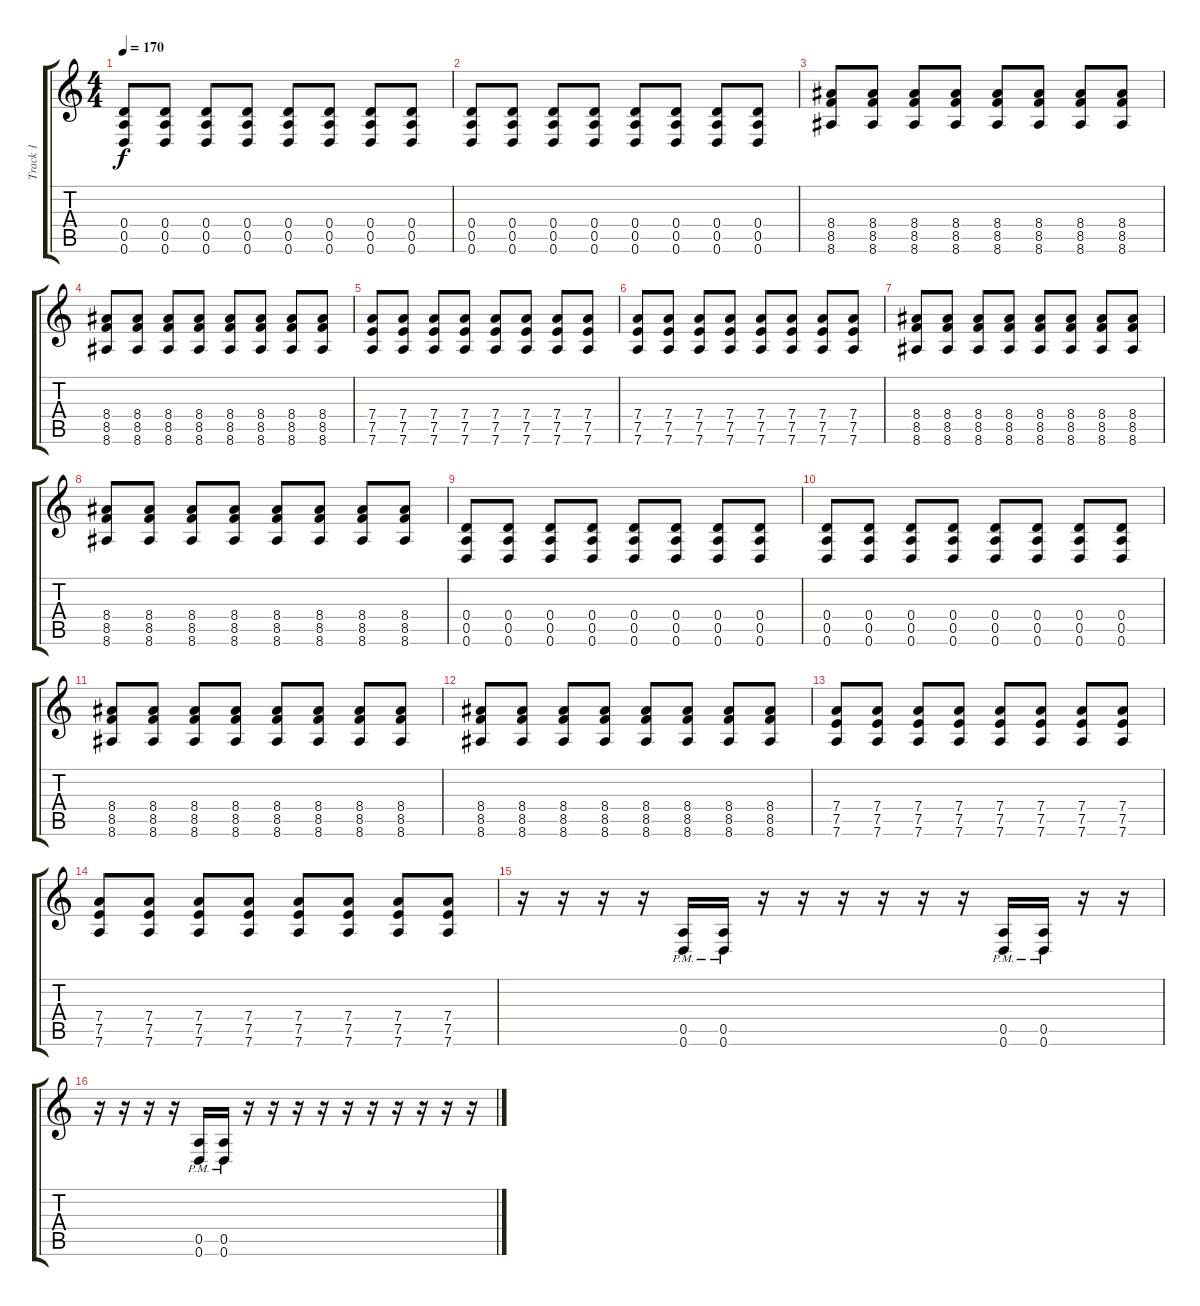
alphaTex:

\track ("Track 1" "Track 1") {instrument distortionguitar}
\staff {score tabs}
\tuning (E4 B3 G3 D3 A2 D2) {hide}
\ts (4 4)
\tempo 170
\clef g2
\ks c
(0.4 0.5 0.6).8{dy f} (0.4 0.5 0.6).8 (0.4 0.5 0.6).8 (0.4 0.5 0.6).8 (0.4 0.5 0.6).8 (0.4 0.5 0.6).8 (0.4 0.5 0.6).8 (0.4 0.5 0.6).8 |
(0.4 0.5 0.6).8 (0.4 0.5 0.6).8 (0.4 0.5 0.6).8 (0.4 0.5 0.6).8 (0.4 0.5 0.6).8 (0.4 0.5 0.6).8 (0.4 0.5 0.6).8 (0.4 0.5 0.6).8 |
(8.4 8.5 8.6).8 (8.4 8.5 8.6).8 (8.4 8.5 8.6).8 (8.4 8.5 8.6).8 (8.4 8.5 8.6).8 (8.4 8.5 8.6).8 (8.4 8.5 8.6).8 (8.4 8.5 8.6).8 |
(8.4 8.5 8.6).8 (8.4 8.5 8.6).8 (8.4 8.5 8.6).8 (8.4 8.5 8.6).8 (8.4 8.5 8.6).8 (8.4 8.5 8.6).8 (8.4 8.5 8.6).8 (8.4 8.5 8.6).8 |
(7.4 7.5 7.6).8 (7.4 7.5 7.6).8 (7.4 7.5 7.6).8 (7.4 7.5 7.6).8 (7.4 7.5 7.6).8 (7.4 7.5 7.6).8 (7.4 7.5 7.6).8 (7.4 7.5 7.6).8 |
(7.4 7.5 7.6).8 (7.4 7.5 7.6).8 (7.4 7.5 7.6).8 (7.4 7.5 7.6).8 (7.4 7.5 7.6).8 (7.4 7.5 7.6).8 (7.4 7.5 7.6).8 (7.4 7.5 7.6).8 |
(8.4 8.5 8.6).8 (8.4 8.5 8.6).8 (8.4 8.5 8.6).8 (8.4 8.5 8.6).8 (8.4 8.5 8.6).8 (8.4 8.5 8.6).8 (8.4 8.5 8.6).8 (8.4 8.5 8.6).8 |
(8.4 8.5 8.6).8 (8.4 8.5 8.6).8 (8.4 8.5 8.6).8 (8.4 8.5 8.6).8 (8.4 8.5 8.6).8 (8.4 8.5 8.6).8 (8.4 8.5 8.6).8 (8.4 8.5 8.6).8 |
(0.4 0.5 0.6).8 (0.4 0.5 0.6).8 (0.4 0.5 0.6).8 (0.4 0.5 0.6).8 (0.4 0.5 0.6).8 (0.4 0.5 0.6).8 (0.4 0.5 0.6).8 (0.4 0.5 0.6).8 |
(0.4 0.5 0.6).8 (0.4 0.5 0.6).8 (0.4 0.5 0.6).8 (0.4 0.5 0.6).8 (0.4 0.5 0.6).8 (0.4 0.5 0.6).8 (0.4 0.5 0.6).8 (0.4 0.5 0.6).8 |
(8.4 8.5 8.6).8 (8.4 8.5 8.6).8 (8.4 8.5 8.6).8 (8.4 8.5 8.6).8 (8.4 8.5 8.6).8 (8.4 8.5 8.6).8 (8.4 8.5 8.6).8 (8.4 8.5 8.6).8 |
(8.4 8.5 8.6).8 (8.4 8.5 8.6).8 (8.4 8.5 8.6).8 (8.4 8.5 8.6).8 (8.4 8.5 8.6).8 (8.4 8.5 8.6).8 (8.4 8.5 8.6).8 (8.4 8.5 8.6).8 |
(7.4 7.5 7.6).8 (7.4 7.5 7.6).8 (7.4 7.5 7.6).8 (7.4 7.5 7.6).8 (7.4 7.5 7.6).8 (7.4 7.5 7.6).8 (7.4 7.5 7.6).8 (7.4 7.5 7.6).8 |
(7.4 7.5 7.6).8 (7.4 7.5 7.6).8 (7.4 7.5 7.6).8 (7.4 7.5 7.6).8 (7.4 7.5 7.6).8 (7.4 7.5 7.6).8 (7.4 7.5 7.6).8 (7.4 7.5 7.6).8 |
r.16 r.16 r.16 r.16 (0.5{pm} 0.6{pm}).16 (0.5{pm} 0.6{pm}).16 r.16 r.16 r.16 r.16 r.16 r.16 (0.5{pm} 0.6{pm}).16 (0.5{pm} 0.6{pm}).16 r.16 r.16 |
r.16 r.16 r.16 r.16 (0.5{pm} 0.6{pm}).16 (0.5{pm} 0.6{pm}).16 r.16 r.16 r.16 r.16 r.16 r.16 r.16 r.16 r.16 r.16
